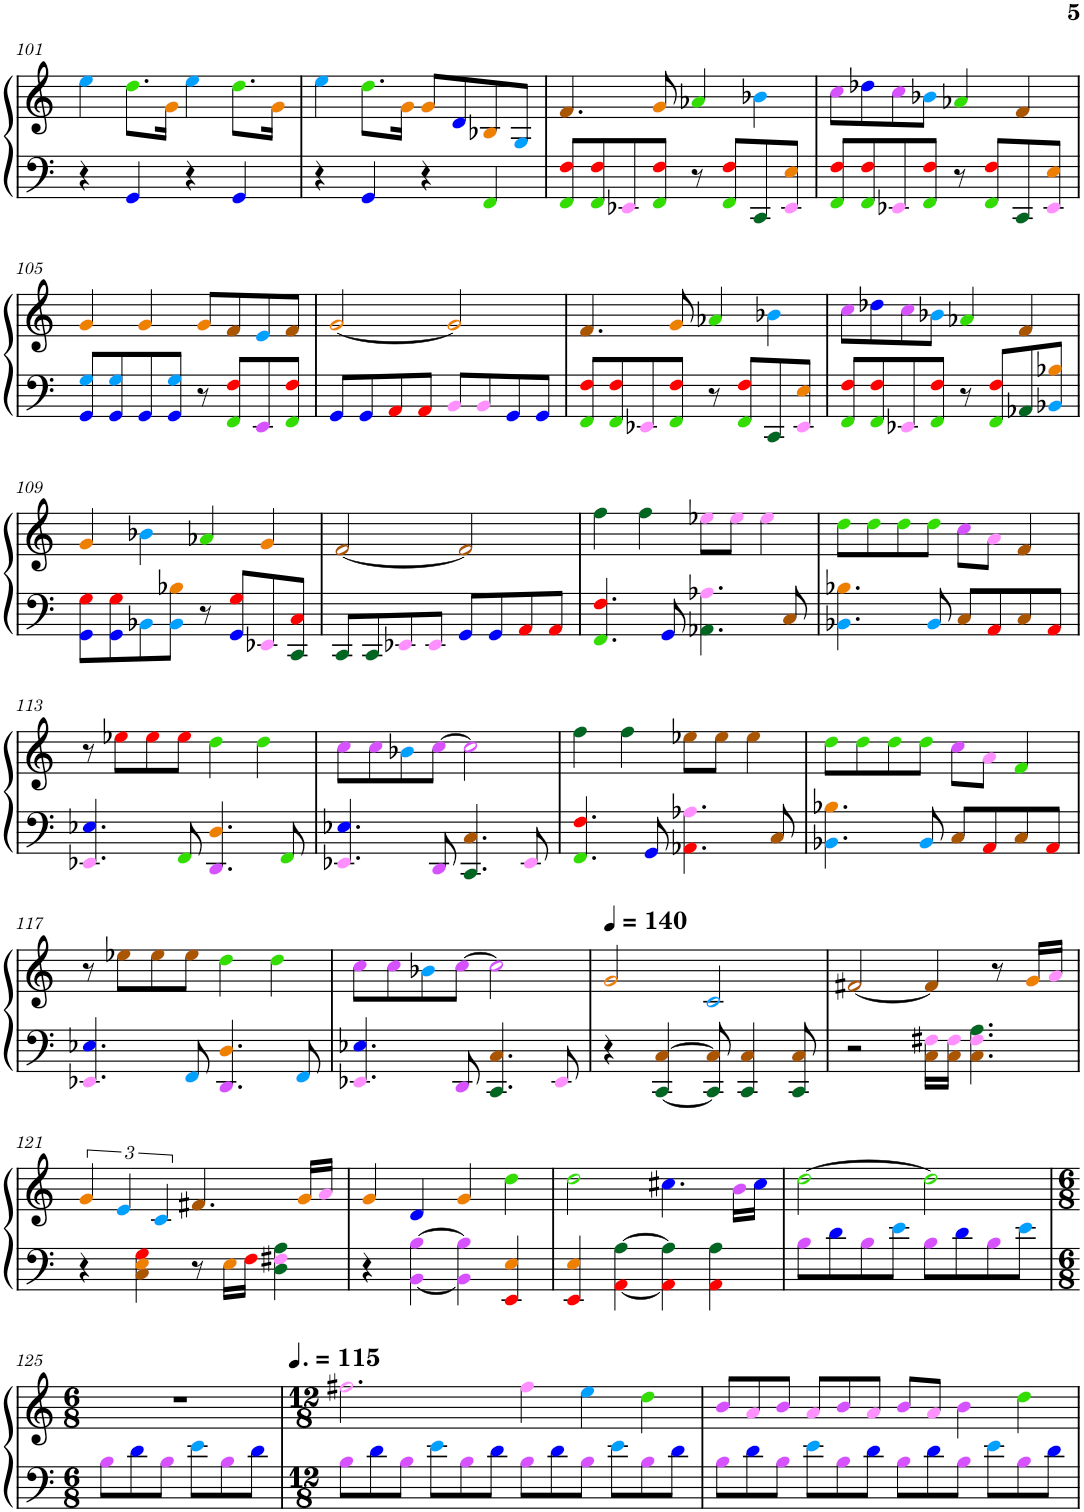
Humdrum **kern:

**kern	**kern
*part1	*part1
*staff2	*staff1
*I"Piano	*
*I'Pno.	*
!!LO:PB:g=z
*clefF4	*clefG2
*k[]	*k[]
*M4/4	*M4/4
=101	=101
4r	4eei\
4GGj/	8.ddZ\L
.	16gV\Jk
4r	4eei\
4GGj/	8.ddZ\L
.	16gV\Jk
=102	=102
4r	4eei\
4GGj/	8.ddZ\L
.	16gV\Jk
4r	8gV/L
.	8dj/
4FFZ/	8B-XV/
.	8Gi/J
=103	=103
8FFZ/ 8FN/L	4.fl/
8FFZ/ 8FN/	.
8EE-X!/	.
8FFZ/ 8FN/J	8gV/
8r	4a-XZ/
8FFZ/ 8FN/L	.
8CC+/	4b-Xi\
8EE-!/ 8EV/J	.
=104	=104
8FFZ/ 8FN/L	8cc|\L
8FFZ/ 8FN/	8dd-Xj\
8EE-X!/	8cc|\
8FFZ/ 8FN/J	8b-Xi\J
8r	4a-XZ/
8FFZ/ 8FN/L	.
8CC+/	4fl/
8EE-!/ 8EV/J	.
!!LO:LB:g=z
=105	=105
8GGj/ 8Gi/L	4gV/
8GGj/ 8Gi/	.
8GGj/	4gV/
8GGj/ 8Gi/J	.
8r	8gV/L
8FFZ/ 8FN/L	8fl/
8EE|/	8ei/
8FFZ/ 8FN/J	8fl/J
=106	=106
8GGj/L	[2gV/
8GGj/	.
8AAN/	.
8AAN/J	.
8BB!/L	2gV/]
8BB!/	.
8GGj/	.
8GGj/J	.
=107	=107
8FFZ/ 8FN/L	4.fl/
8FFZ/ 8FN/	.
8EE-X!/	.
8FFZ/ 8FN/J	8gV/
8r	4a-XZ/
8FFZ/ 8FN/L	.
8CC+/	4b-Xi\
8EE-!/ 8EV/J	.
=108	=108
8FFZ/ 8FN/L	8cc|\L
8FFZ/ 8FN/	8dd-Xj\
8EE-X!/	8cc|\
8FFZ/ 8FN/J	8b-Xi\J
8r	4a-XZ/
8FFZ/ 8FN/L	.
8AA-X+/	4fl/
8BB-Xi/ 8B-XV/J	.
!!LO:LB:g=z
=109	=109
8GGj\ 8GN\L	4gV/
8GGj\ 8GN\	.
8BB-Xi\	4b-Xi\
8BB-i\ 8B-XV\J	.
8r	4a-XZ/
8GGj/ 8GN/L	.
8EE-X!/	4gV/
8CC+/ 8CN/J	.
=110	=110
8CC+/L	[2fl/
8CC+/	.
8EE-X!/	.
8EE-!/J	.
8GGj/L	2fl/]
8GGj/	.
8AAN/	.
8AAN/J	.
=111	=111
4.FFZ/ 4.FN/	4ff+\
.	4ff+\
8GGj/	.
4.AA-X+\ 4.A-X!\	8ee-X!\L
.	8ee-!\J
.	4ee-!\
8Cl/	.
=112	=112
4.BB-Xi\ 4.B-XV\	8ddZ\L
.	8ddZ\
.	8ddZ\
8BB-i/	8ddZ\J
8Cl/L	8cc|\L
8AAN/	8a!\J
8Cl/	4fl/
8AAN/J	.
!!LO:LB:g=z
=113	=113
4.EE-X!/ 4.E-Xj/	8r
.	8ee-XN\L
.	8ee-N\
8FFZ/	8ee-N\J
4.DD|/ 4.DV/	4ddZ\
.	4ddZ\
8FFZ/	.
=114	=114
4.EE-X!/ 4.E-Xj/	8cc|\L
.	8cc|\
.	8b-Xi\
8DD|/	[8cc|\J
4.CC+/ 4.Cl/	2cc|\]
8EE-!/	.
=115	=115
4.FFZ/ 4.FN/	4ff+\
.	4ff+\
8GGj/	.
4.AA-XN\ 4.A-X!\	8ee-Xl\L
.	8ee-l\J
.	4ee-l\
8Cl/	.
=116	=116
4.BB-Xi\ 4.B-XV\	8ddZ\L
.	8ddZ\
.	8ddZ\
8BB-i/	8ddZ\J
8Cl/L	8cc|\L
8AAN/	8a!\J
8Cl/	4fZ/
8AAN/J	.
!!LO:LB:g=z
=117	=117
4.EE-X!/ 4.E-Xj/	8r
.	8ee-Xl\L
.	8ee-l\
8FFi/	8ee-l\J
4.DD|/ 4.DV/	4ddZ\
.	4ddZ\
8FFi/	.
=118	=118
4.EE-X!/ 4.E-Xj/	8cc|\L
.	8cc|\
.	8b-Xi\
8DD|/	[8cc|\J
4.CC+/ 4.Cl/	2cc|\]
8EE-!/	.
=119	=119
*	*MM140
4r	2gV/
[4CC+/ [4Cl/	.
8CC+/] 8Cl/]	2ci/
4CC+/ 4Cl/	.
8CC+/ 8Cl/	.
=120	=120
2r	[2f#Xl/
16Cl\ 16F#X!\LL	4f#l/]
16Cl\ 16F#!\JJ	.
4.Cl\ 4.F#!\ 4.A+\	.
.	8r
.	16gV/LL
.	16a!/JJ
!!LO:LB:g=z
=121	=121
4r	6gV/
.	6ei/
4Cl\ 4EV\ 4GN\	.
.	6ci/
8r	4.f#Xl/
16EV\LL	.
16FN\JJ	.
4D+\ 4F#X!\ 4A+\	.
.	16gV/LL
.	16a!/JJ
=122	=122
4r	4gV/
[4BB|\ [4B|\	4dj/
4BB|\] 4B|\]	4gV/
4EEN/ 4EV/	4ddZ\
=123	=123
4EEN/ 4EV/	2ddZ\
[4AAN\ [4A+\	.
4AAN\] 4A+\]	4.cc#Xj\
4AAN\ 4A+\	.
.	16b|\LL
.	16cc#j\JJ
=124	=124
8B|\L	[2ddZ\
8dj\	.
8B|\	.
8ei\J	.
8B|\L	2ddZ\]
8dj\	.
8B|\	.
8ei\J	.
!!LO:LB:g=z
=125	=125
*M6/8	*M6/8
8B|\L	2.r
8dj\	.
8B|\J	.
8ei\L	.
8B|\	.
8dj\J	.
=126	=126
*M12/8	*M12/8
*	*MM173
8B|\L	2.ff#X!\
8dj\	.
8B|\J	.
8ei\L	.
8B|\	.
8dj\J	.
8B|\L	4ff#!\
8dj\	.
8B|\J	4eei\
8ei\L	.
8B|\	4ddZ\
8dj\J	.
=127	=127
8B|\L	8b|/L
8dj\	8a!/
8B|\J	8b|/J
8ei\L	8a!/L
8B|\	8b|/
8dj\J	8a!/J
8B|\L	8b|/L
8dj\	8a!/J
8B|\J	4b|\
8ei\L	.
8B|\	4ddZ\
8dj\J	.
=	=
*-	*-
